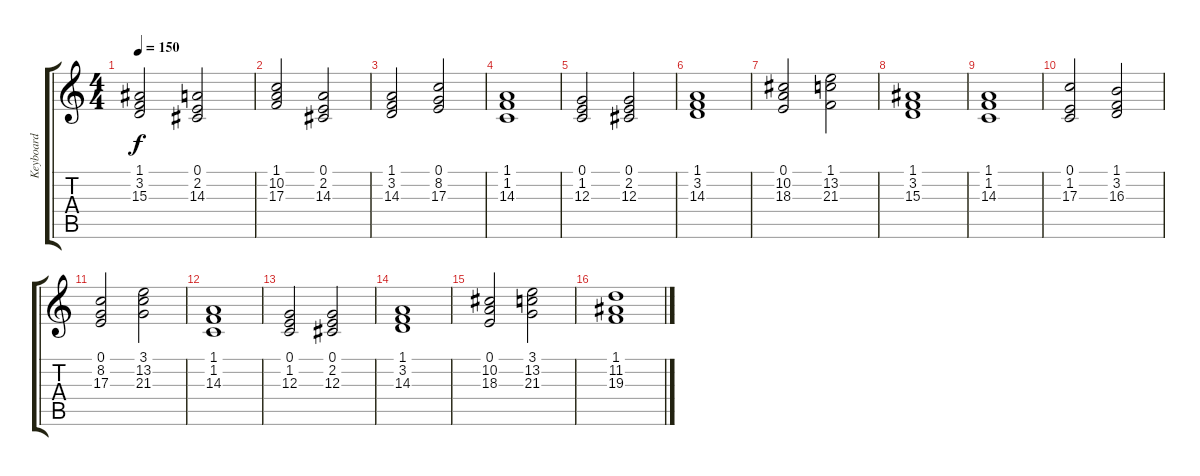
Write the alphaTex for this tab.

\track ("Keyboard" "Keyboard") {instrument stringensemble1}
\staff {score tabs}
\tuning (E4 B3 G3 D3 A2 E2) {hide}
\ts (4 4)
\tempo 150
\clef g2
\ks c
(1.1 3.2 15.3).2{dy f} (0.1 2.2 14.3).2 |
(1.1 10.2 17.3).2 (0.1 2.2 14.3).2 |
(1.1 3.2 14.3).2 (0.1 8.2 17.3).2 |
(1.1 1.2 14.3).1{instrument voiceoohs} |
(0.1 1.2 12.3).2 (0.1 2.2 12.3).2 |
(1.1 3.2 14.3).1 |
(0.1 10.2 18.3).2 (1.1 13.2 21.3).2 |
(1.1 3.2 15.3).1 |
(1.1 1.2 14.3).1 |
(0.1 1.2 17.3).2 (1.1 3.2 16.3).2 |
(0.1 8.2 17.3).2 (3.1 13.2 21.3).2 |
(1.1 1.2 14.3).1 |
(0.1 1.2 12.3).2 (0.1 2.2 12.3).2 |
(1.1 3.2 14.3).1 |
(0.1 10.2 18.3).2 (3.1 13.2 21.3).2 |
(1.1 11.2 19.3).1
